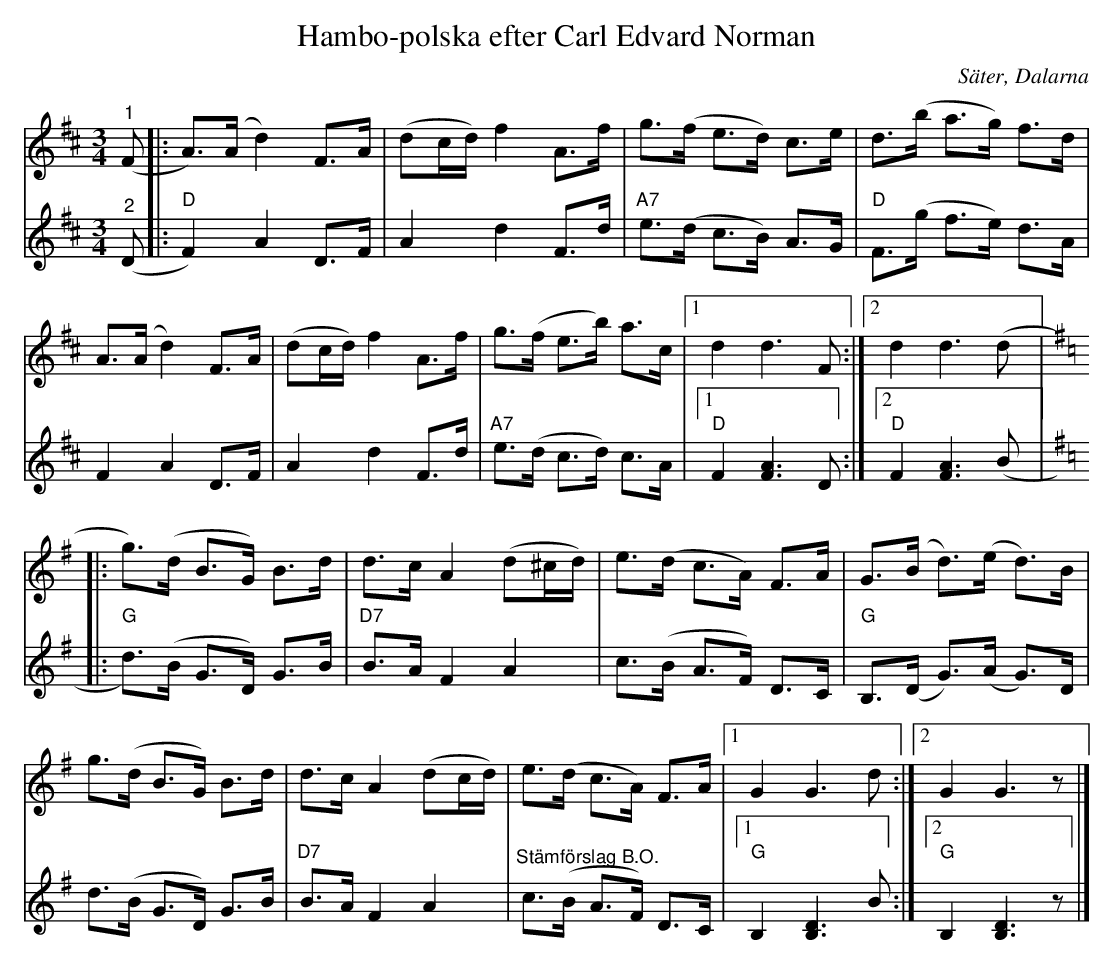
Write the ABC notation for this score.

X:1
T:Hambo-polska efter Carl Edvard Norman
O:Säter, Dalarna
L:1/8
M:3/4
K:D
V:1
"^1" (F |: A>)(A d2) F>A | (dc/d/) f2 A>f | g>(f e>d) c>e | d>(b a>g) f>d |
A>(A d2) F>A | (dc/d/) f2 A>f | g>(f e>b) a>c |1 d2 d3 F :|2 d2 d3 (d |:
[K:G] g>)(d B>G) B>d | d>c A2 (d^c/d/) | e>(d c>A) F>A | G>(B d>)(e d>)B |
g>(d B>G) B>d | d>c A2 (dc/d/) | e>(d c>A) F>A |1 G2 G3 d :|2 G2 G3 z |]
V:2
"^2" (D |:"D" F2) A2 D>F | A2 d2 F>d |"A7" e>(d c>B) A>G |"D" F>(g f>e) d>A | F2 A2 D>F |
A2 d2 F>d |"A7" e>(d c>d) c>A |1"D" F2 [FA]3 D :|2"D" F2 [FA]3 (B |:[K:G]"G" d>)(B G>D) G>B |
"D7" B>A F2 A2 | c>(B A>F) D>C | "G" B,>(D G>)(A G>)D | d>(B G>D) G>B | "D7" B>A F2 A2 |
"^Stämförslag B.O."c>(B A>F) D>C |1 "G" B,2 [B,D]3 B :|2 "G" B,2 [B,D]3 z |]
